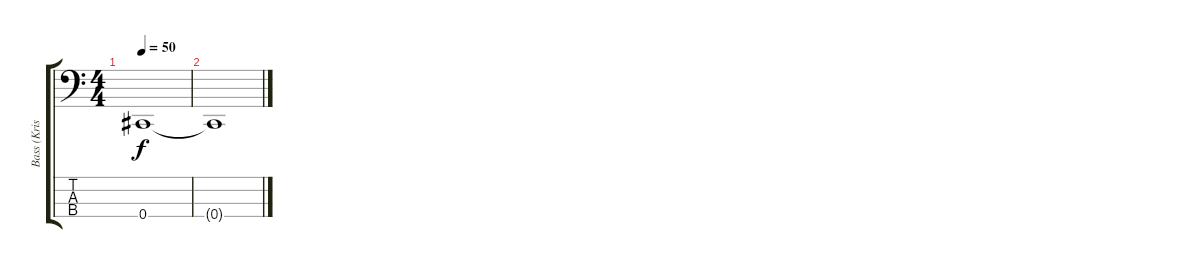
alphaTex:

\track ("Bass (Krist Noveselic)" "Bass (Kris") {instrument electricbasspick}
\staff {score tabs}
\tuning (Gb2 Db2 Ab1 Db1) {hide}
\ts (4 4)
\tempo 50
\clef f4
\ks c
0.4{t}.1{dy f} |
0.4{t}.1
